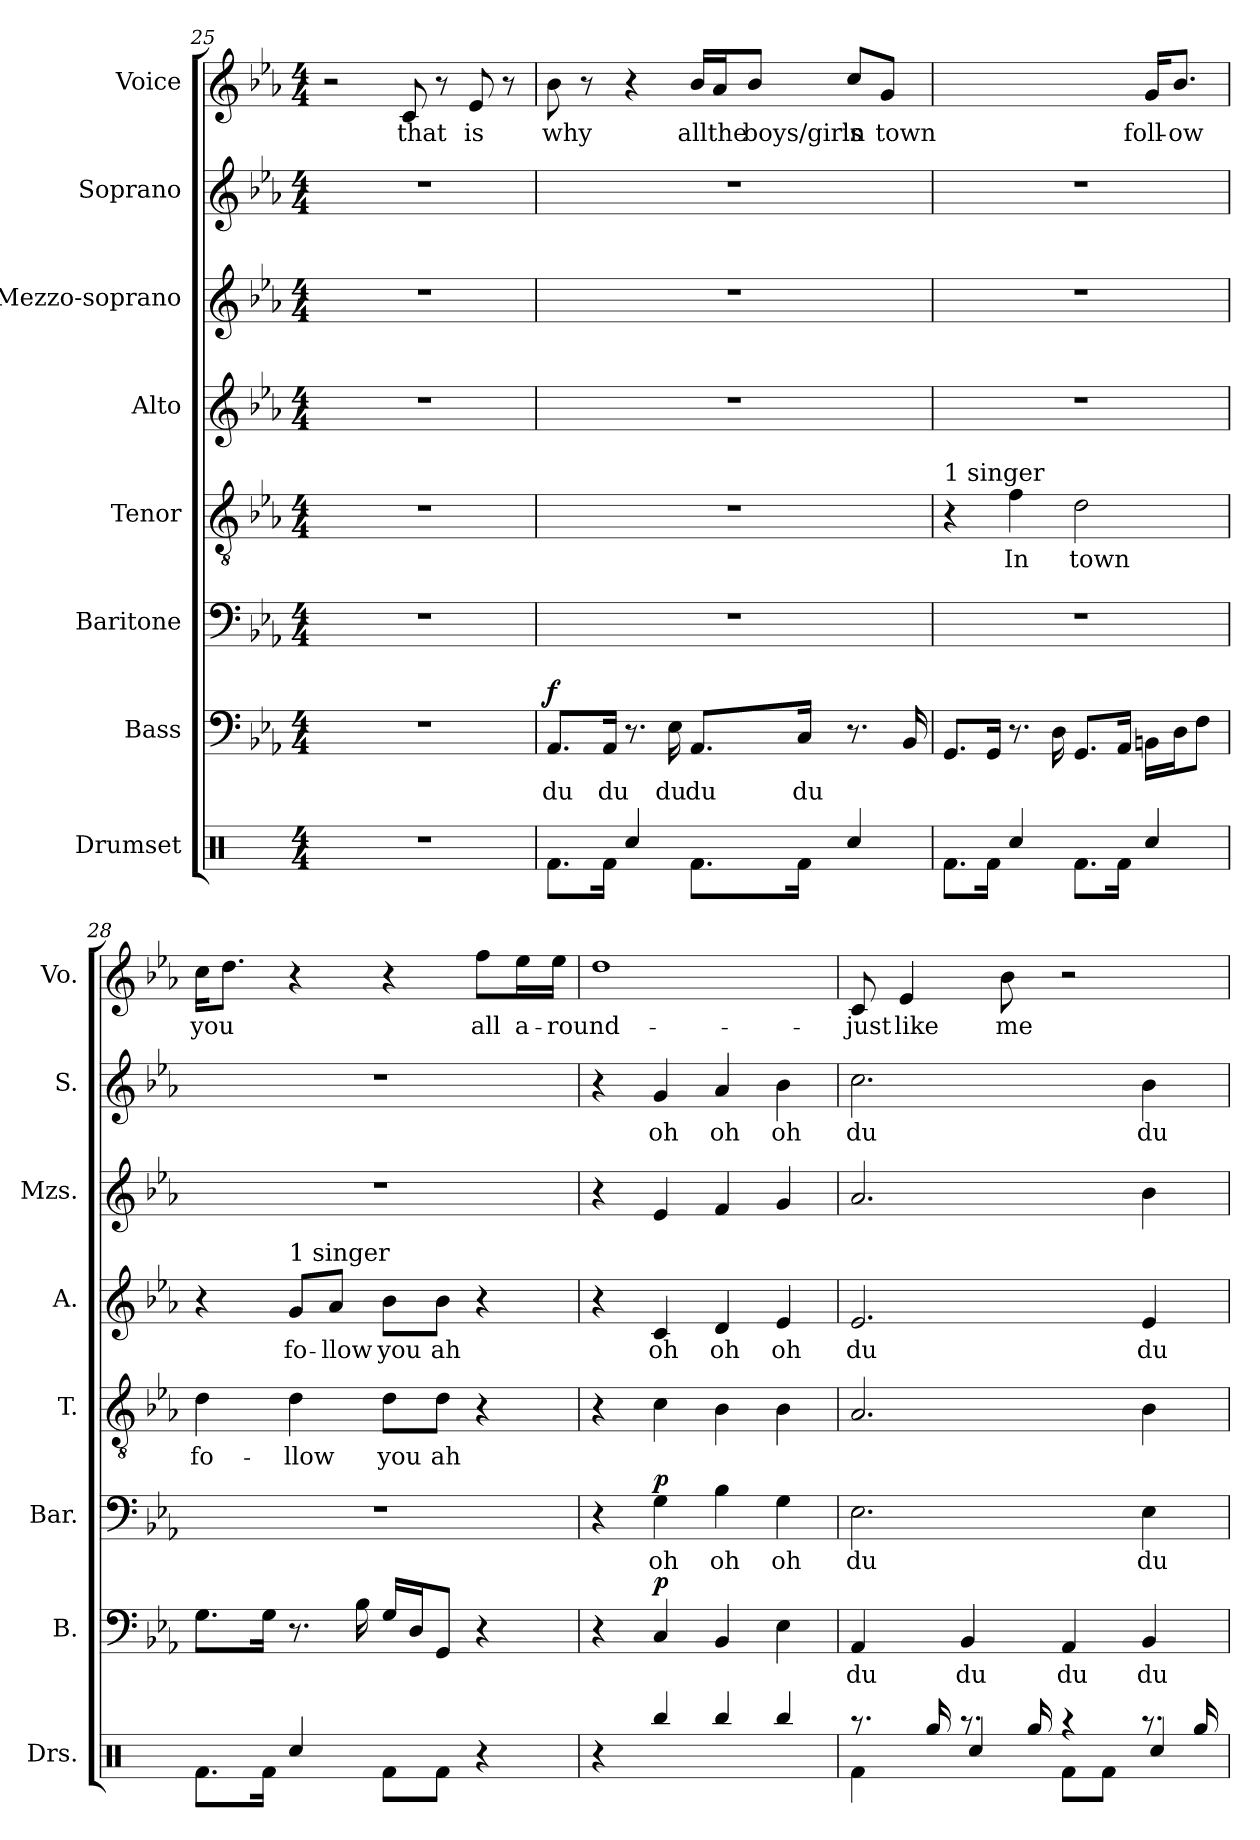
**kern	**kern	**text	**dynam	**kern	**text	**dynam	**kern	**text	**kern	**text	**kern	**kern	**text	**kern	**text
*part8	*part7	*part7	*part7	*part6	*part6	*part6	*part5	*part5	*part4	*part4	*part3	*part2	*part2	*part1	*part1
*staff8	*staff7	*staff7	*staff7	*staff6	*staff6	*staff6	*staff5	*staff5	*staff4	*staff4	*staff3	*staff2	*staff2	*staff1	*staff1
*I"Drumset	*I"Bass	*	*	*I"Baritone	*	*	*I"Tenor	*	*I"Alto	*	*I"Mezzo-soprano	*I"Soprano	*	*I"Voice	*
*I'Drs.	*I'B.	*	*	*I'Bar.	*	*	*I'T.	*	*I'A.	*	*I'Mzs.	*I'S.	*	*I'Vo.	*
*clefX	*clefF4	*	*	*clefF4	*	*	*clefGv2	*	*clefG2	*	*clefG2	*clefG2	*	*clefG2	*
*k[]	*k[b-e-a-]	*	*	*k[b-e-a-]	*	*	*k[b-e-a-]	*	*k[b-e-a-]	*	*k[b-e-a-]	*k[b-e-a-]	*	*k[b-e-a-]	*
*M4/4	*M4/4	*	*	*M4/4	*	*	*M4/4	*	*M4/4	*	*M4/4	*M4/4	*	*M4/4	*
=25	=25	=25	=25	=25	=25	=25	=25	=25	=25	=25	=25	=25	=25	=25	=25
1r	1r	.	.	1r	.	.	1r	.	1r	.	1r	1r	.	2r	.
!	!	!	!	!	!	!	!	!	!	!	!	!	!	!	!LO:LY:b
.	.	.	.	.	.	.	.	.	.	.	.	.	.	8c/	that
.	.	.	.	.	.	.	.	.	.	.	.	.	.	8r	.
!	!	!	!	!	!	!	!	!	!	!	!	!	!	!	!LO:LY:b
.	.	.	.	.	.	.	.	.	.	.	.	.	.	8e-/	is
.	.	.	.	.	.	.	.	.	.	.	.	.	.	8r	.
!!LO:PB:g=z
=26	=26	=26	=26	=26	=26	=26	=26	=26	=26	=26	=26	=26	=26	=26	=26
!	!	!LO:LY:b	!LO:DY:b	!	!	!	!	!	!	!	!	!	!	!	!LO:LY:b
8.Rf\L	8.AA-/L	du	f	1r	.	.	1r	.	1r	.	1r	1r	.	8b-\	why
.	.	.	.	.	.	.	.	.	.	.	.	.	.	8r	.
!	!	!LO:LY:b	!	!	!	!	!	!	!	!	!	!	!	!	!
16Rf\Jk	16AA-/Jk	du	.	.	.	.	.	.	.	.	.	.	.	.	.
4Rcc/	8.r	.	.	.	.	.	.	.	.	.	.	.	.	4r	.
!	!	!LO:LY:b	!	!	!	!	!	!	!	!	!	!	!	!	!
.	16E-\	du	.	.	.	.	.	.	.	.	.	.	.	.	.
!	!	!LO:LY:b	!	!	!	!	!	!	!	!	!	!	!	!	!LO:LY:b
8.Rf\L	8.AA-/L	du	.	.	.	.	.	.	.	.	.	.	.	16b-/LL	all
!	!	!	!	!	!	!	!	!	!	!	!	!	!	!	!LO:LY:b
.	.	.	.	.	.	.	.	.	.	.	.	.	.	16a-/J	the
!	!	!	!	!	!	!	!	!	!	!	!	!	!	!	!LO:LY:b
.	.	.	.	.	.	.	.	.	.	.	.	.	.	8b-/J	boys/girls
!	!	!LO:LY:b	!	!	!	!	!	!	!	!	!	!	!	!	!
16Rf\Jk	16C/Jk	du	.	.	.	.	.	.	.	.	.	.	.	.	.
!	!	!	!	!	!	!	!	!	!	!	!	!	!	!	!LO:LY:b
4Rcc/	8.r	.	.	.	.	.	.	.	.	.	.	.	.	8cc/L	in
!	!	!	!	!	!	!	!	!	!	!	!	!	!	!	!LO:LY:b
.	.	.	.	.	.	.	.	.	.	.	.	.	.	8g/J	town
.	16BB-/	.	.	.	.	.	.	.	.	.	.	.	.	.	.
=27	=27	=27	=27	=27	=27	=27	=27	=27	=27	=27	=27	=27	=27	=27	=27
!	!	!	!	!	!	!	!LO:TX:a:t=1 singer	!	!	!	!	!	!	!	!
8.Rf\L	8.GG/L	.	.	1r	.	.	4r	.	1r	.	1r	1r	.	2.ryy	.
16Rf\Jk	16GG/Jk	.	.	.	.	.	.	.	.	.	.	.	.	.	.
!	!	!	!	!	!	!	!	!LO:LY:b	!	!	!	!	!	!	!
4Rcc/	8.r	.	.	.	.	.	4f\	In	.	.	.	.	.	.	.
.	16D\	.	.	.	.	.	.	.	.	.	.	.	.	.	.
!	!	!	!	!	!	!	!	!LO:LY:b	!	!	!	!	!	!	!
8.Rf\L	8.GG/L	.	.	.	.	.	2d\	town	.	.	.	.	.	.	.
16Rf\Jk	16AA-/Jk	.	.	.	.	.	.	.	.	.	.	.	.	.	.
!	!	!	!	!	!	!	!	!	!	!	!	!	!	!	!LO:LY:b
4Rcc/	16BBn\LL	.	.	.	.	.	.	.	.	.	.	.	.	16g/KL	foll-
!	!	!	!	!	!	!	!	!	!	!	!	!	!	!	!LO:LY:b
.	16D\J	.	.	.	.	.	.	.	.	.	.	.	.	8.b-/J	-ow
.	8F\J	.	.	.	.	.	.	.	.	.	.	.	.	.	.
!!LO:PB:g=z
=28	=28	=28	=28	=28	=28	=28	=28	=28	=28	=28	=28	=28	=28	=28	=28
!	!	!	!	!	!	!	!	!LO:LY:b	!	!	!	!	!	!	!LO:LY:b
8.Rf\L	8.G\L	.	.	1r	.	.	4d\	fo-	4r	.	1r	1r	.	16cc\KL	you
.	.	.	.	.	.	.	.	.	.	.	.	.	.	8.dd\J	.
16Rf\Jk	16G\Jk	.	.	.	.	.	.	.	.	.	.	.	.	.	.
!	!	!	!	!	!	!	!	!	!LO:TX:a:t=1 singer	!	!	!	!	!	!
!	!	!	!	!	!	!	!	!LO:LY:b	!	!LO:LY:b	!	!	!	!	!
4Rcc/	8.r	.	.	.	.	.	4d\	-llow	8g/L	fo-	.	.	.	4r	.
!	!	!	!	!	!	!	!	!	!	!LO:LY:b	!	!	!	!	!
.	.	.	.	.	.	.	.	.	8a-/J	-llow	.	.	.	.	.
.	16B-\	.	.	.	.	.	.	.	.	.	.	.	.	.	.
!	!	!	!	!	!	!	!	!LO:LY:b	!	!LO:LY:b	!	!	!	!	!
8Rf\L	16G/LL	.	.	.	.	.	8d\L	you	8b-\L	you	.	.	.	4r	.
.	16D/J	.	.	.	.	.	.	.	.	.	.	.	.	.	.
!	!	!	!	!	!	!	!	!LO:LY:b	!	!LO:LY:b	!	!	!	!	!
8Rf\J	8GG/J	.	.	.	.	.	8d\J	ah	8b-\J	ah	.	.	.	.	.
!	!	!	!	!	!	!	!	!	!	!	!	!	!	!	!LO:LY:b
4r	4r	.	.	.	.	.	4r	.	4r	.	.	.	.	8ff\L	all
!	!	!	!	!	!	!	!	!	!	!	!	!	!	!	!LO:LY:b
.	.	.	.	.	.	.	.	.	.	.	.	.	.	16ee-\L	a-
!	!	!	!	!	!	!	!	!	!	!	!	!	!	!	!LO:LY:b
.	.	.	.	.	.	.	.	.	.	.	.	.	.	16ee-\JJ	-round-
=29	=29	=29	=29	=29	=29	=29	=29	=29	=29	=29	=29	=29	=29	=29	=29
4r	4r	.	.	4r	.	.	4r	.	4r	.	4r	4r	.	1dd	.
!	!	!	!LO:DY:b	!	!LO:LY:b	!LO:DY:b	!	!	!	!LO:LY:b	!	!	!LO:LY:b	!	!
4Rbb/	4C/	.	p	4G\	oh	p	4c\	.	4c/	oh	4e-/	4g/	oh	.	.
!	!	!	!	!	!LO:LY:b	!	!	!	!	!LO:LY:b	!	!	!LO:LY:b	!	!
4Rbb/	4BB-/	.	.	4B-\	oh	.	4B-\	.	4d/	oh	4f/	4a-/	oh	.	.
!	!	!	!	!	!LO:LY:b	!	!	!	!	!LO:LY:b	!	!	!LO:LY:b	!	!
4Rbb/	4E-\	.	.	4G\	oh	.	4B-\	.	4e-/	oh	4g/	4b-\	oh	.	.
=30	=30	=30	=30	=30	=30	=30	=30	=30	=30	=30	=30	=30	=30	=30	=30
*^	*	*	*	*	*	*	*	*	*	*	*	*	*	*	*
!	!	!	!LO:LY:b	!	!	!LO:LY:b	!	!	!	!	!LO:LY:b	!	!	!LO:LY:b	!	!LO:LY:b
8.r	4Rf\	4AA-/	du	.	2.E-\	du	.	2.A-/	.	2.e-/	du	2.a-/	2.cc\	du	8c/	-just
!	!	!	!	!	!	!	!	!	!	!	!	!	!	!	!	!LO:LY:b
.	.	.	.	.	.	.	.	.	.	.	.	.	.	.	4e-/	like
16Rgg/	.	.	.	.	.	.	.	.	.	.	.	.	.	.	.	.
!	!	!	!LO:LY:b	!	!	!	!	!	!	!	!	!	!	!	!	!
8.r	4Rcc/	4BB-/	du	.	.	.	.	.	.	.	.	.	.	.	.	.
!	!	!	!	!	!	!	!	!	!	!	!	!	!	!	!	!LO:LY:b
.	.	.	.	.	.	.	.	.	.	.	.	.	.	.	8b-\	me
16Rgg/	.	.	.	.	.	.	.	.	.	.	.	.	.	.	.	.
!	!	!	!LO:LY:b	!	!	!	!	!	!	!	!	!	!	!	!	!
4r	8Rf\L	4AA-/	du	.	.	.	.	.	.	.	.	.	.	.	2r	.
.	8Rf\J	.	.	.	.	.	.	.	.	.	.	.	.	.	.	.
!	!	!	!LO:LY:b	!	!	!LO:LY:b	!	!	!	!	!LO:LY:b	!	!	!LO:LY:b	!	!
8.r	4Rcc/	4BB-/	du	.	4E-\	du	.	4B-\	.	4e-/	du	4b-\	4b-\	du	.	.
16Rgg/	.	.	.	.	.	.	.	.	.	.	.	.	.	.	.	.
*v	*v	*	*	*	*	*	*	*	*	*	*	*	*	*	*	*
=	=	=	=	=	=	=	=	=	=	=	=	=	=	=	=
*-	*-	*-	*-	*-	*-	*-	*-	*-	*-	*-	*-	*-	*-	*-	*-
